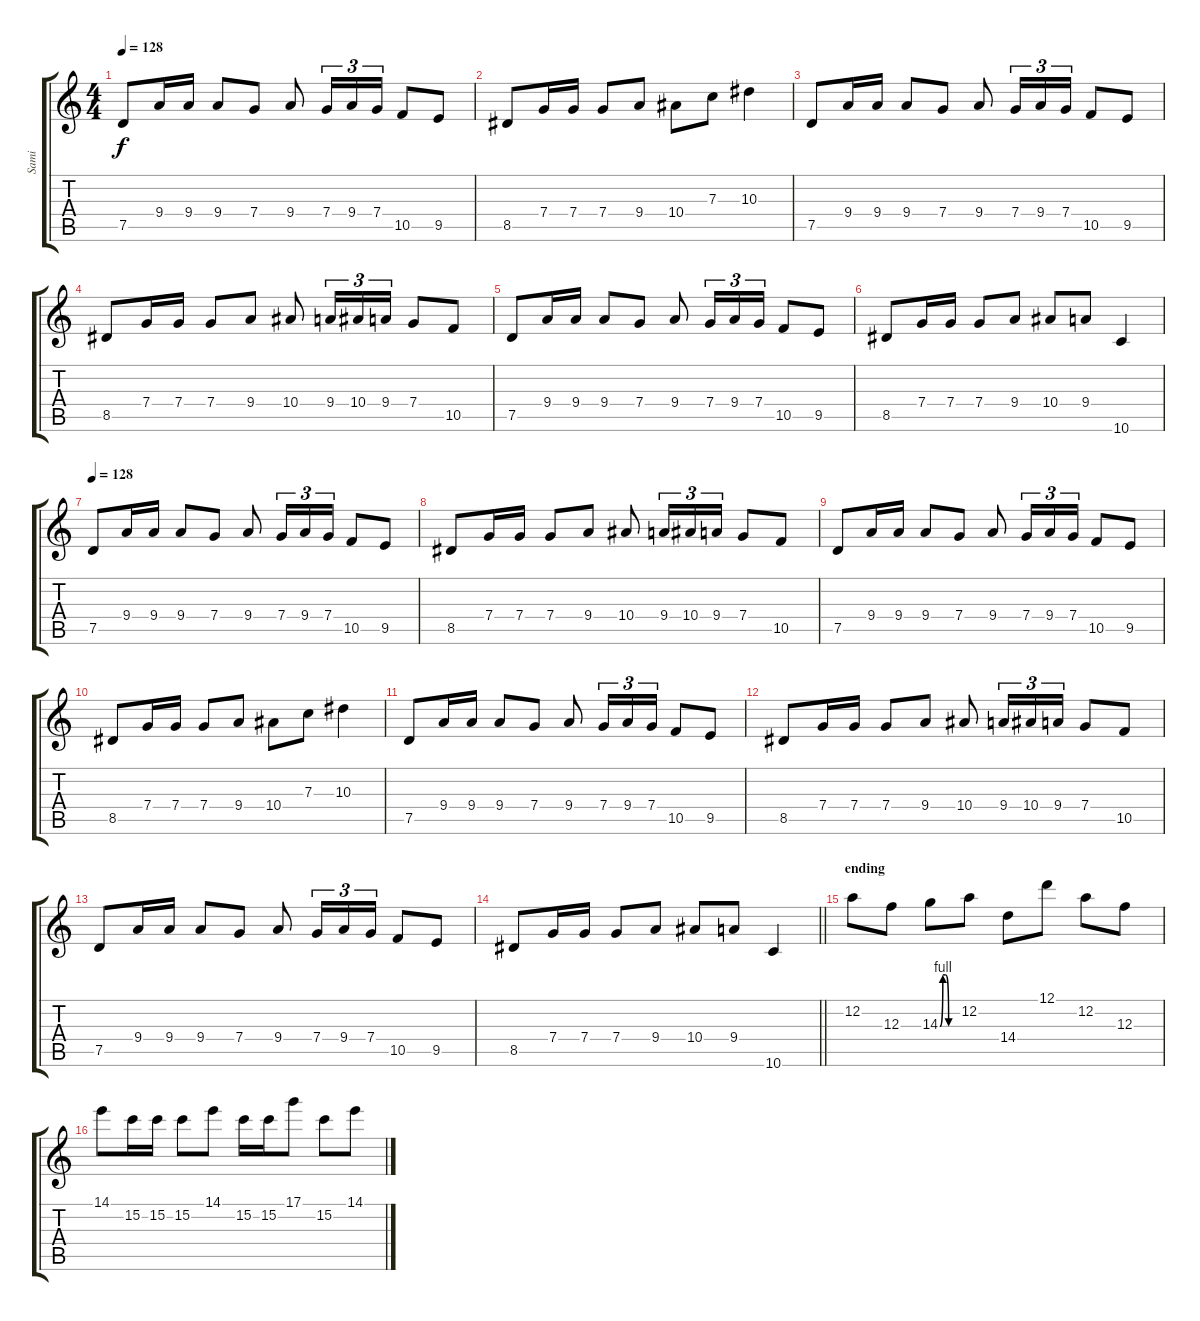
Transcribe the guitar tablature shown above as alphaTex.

\track ("Sami" "Sami") {instrument distortionguitar}
\staff {score tabs}
\tuning (D4 A3 F3 C3 G2 D2) {hide}
\ts (4 4)
\tempo 128
\clef g2
\ks c
7.5.8{dy f} 9.4.16 9.4.16 9.4.8 7.4.8 9.4.8 7.4.16{tu (3 2)} 9.4.16{tu (3 2)} 7.4.16{tu (3 2)} 10.5.8 9.5.8 |
8.5.8 7.4.16 7.4.16 7.4.8 9.4.8 10.4.8 7.3.8 10.3.4 |
7.5.8 9.4.16 9.4.16 9.4.8 7.4.8 9.4.8 7.4.16{tu (3 2)} 9.4.16{tu (3 2)} 7.4.16{tu (3 2)} 10.5.8 9.5.8 |
8.5.8 7.4.16 7.4.16 7.4.8 9.4.8 10.4.8 9.4.16{tu (3 2)} 10.4.16{tu (3 2)} 9.4.16{tu (3 2)} 7.4.8 10.5.8 |
7.5.8 9.4.16 9.4.16 9.4.8 7.4.8 9.4.8 7.4.16{tu (3 2)} 9.4.16{tu (3 2)} 7.4.16{tu (3 2)} 10.5.8 9.5.8 |
8.5.8 7.4.16 7.4.16 7.4.8 9.4.8 10.4.8 9.4.8 10.6.4 |
\tempo 128
7.5.8 9.4.16 9.4.16 9.4.8 7.4.8 9.4.8 7.4.16{tu (3 2)} 9.4.16{tu (3 2)} 7.4.16{tu (3 2)} 10.5.8 9.5.8 |
8.5.8 7.4.16 7.4.16 7.4.8 9.4.8 10.4.8 9.4.16{tu (3 2)} 10.4.16{tu (3 2)} 9.4.16{tu (3 2)} 7.4.8 10.5.8 |
7.5.8 9.4.16 9.4.16 9.4.8 7.4.8 9.4.8 7.4.16{tu (3 2)} 9.4.16{tu (3 2)} 7.4.16{tu (3 2)} 10.5.8 9.5.8 |
8.5.8 7.4.16 7.4.16 7.4.8 9.4.8 10.4.8 7.3.8 10.3.4 |
7.5.8 9.4.16 9.4.16 9.4.8 7.4.8 9.4.8 7.4.16{tu (3 2)} 9.4.16{tu (3 2)} 7.4.16{tu (3 2)} 10.5.8 9.5.8 |
8.5.8 7.4.16 7.4.16 7.4.8 9.4.8 10.4.8 9.4.16{tu (3 2)} 10.4.16{tu (3 2)} 9.4.16{tu (3 2)} 7.4.8 10.5.8 |
7.5.8 9.4.16 9.4.16 9.4.8 7.4.8 9.4.8 7.4.16{tu (3 2)} 9.4.16{tu (3 2)} 7.4.16{tu (3 2)} 10.5.8 9.5.8 |
\barLineRight lightlight
8.5.8 7.4.16 7.4.16 7.4.8 9.4.8 10.4.8 9.4.8 10.6.4 |
\section ("" "ending")
12.2.8 12.3.8 14.3{be (custom 0 0 10 4 20 4 30 0 60 0)}.8 12.2.8 14.4.8 12.1.8 12.2.8 12.3.8 |
14.1.8 15.2.16 15.2.16 15.2.8 14.1.8 15.2.16 15.2.16 17.1.8 15.2.8 14.1.8
